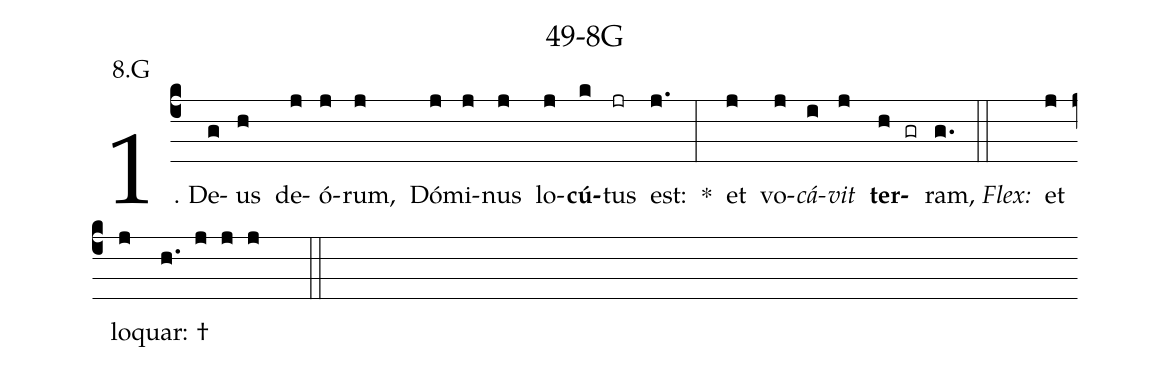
name: 49-8G;
annotation: 8.G;
%%
(c4)1. De(g)us(h) de(j)ó(j)rum,(j) Dó(j)mi(j)nus(j) lo(j)<b>cú</b>(k)tus(jr) est:(j.) *(:) et(j) vo(j)<i>cá</i>(i)<i>vit</i>(j) <b>ter</b>(h gr)ram,(g.) (::)
<i>Flex:</i>()  et(j) lo(j)quar: †(h. j j j  ::)
